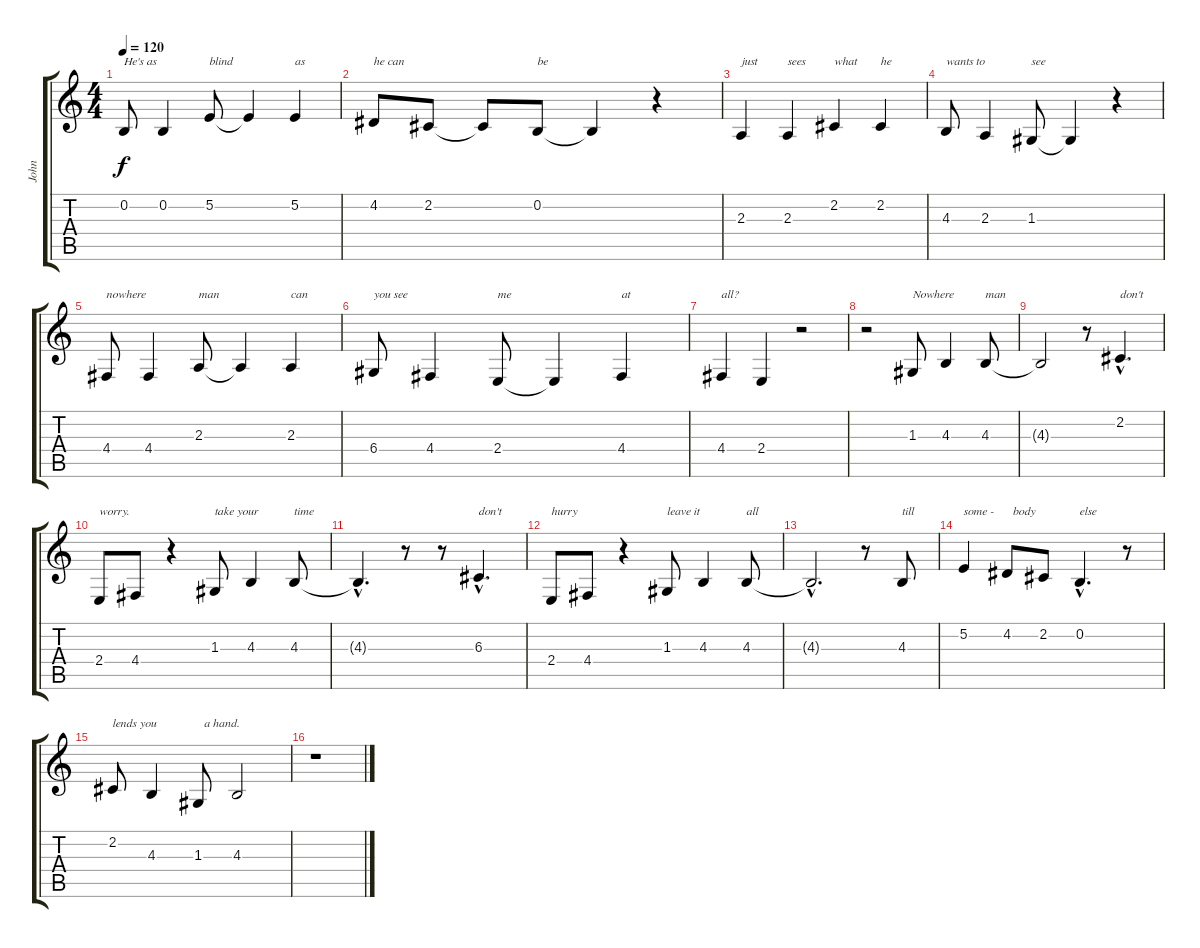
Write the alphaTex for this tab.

\track ("John" "John") {instrument baritonesax}
\staff {score tabs}
\tuning (E4 B3 G3 D3 A2 E2) {hide}
\ts (4 4)
\tempo 120
\clef g2
\ks c
0.2.8{txt "He's as" dy f} 0.2.4 5.2.8{txt "blind"} 5.2{t}.4 5.2.4{txt "as"} |
4.2.8{txt "he can"} 2.2.8 2.2{t}.8 0.2.8{txt "be"} 0.2{t}.4 r.4 |
2.3.4{txt "just"} 2.3.4{txt "sees"} 2.2.4{txt "what"} 2.2.4{txt "he"} |
4.3.8{txt "wants to"} 2.3.4 1.3.8{txt "see"} 1.3{t}.4 r.4 |
4.4.8{txt "nowhere"} 4.4.4 2.3.8{txt "man"} 2.3{t}.4 2.3.4{txt "can"} |
6.4.8{txt "you see"} 4.4.4 2.4.8{txt "me"} 2.4{t}.4 4.4.4{txt "at"} |
4.4.4{txt "all?"} 2.4.4 r.2 |
r.2 1.3.8{txt "Nowhere"} 4.3.4 4.3.8{txt "man"} |
4.3{t}.2 r.8 2.2{hac}.4{d txt "don't"} |
2.4.8{txt "worry."} 4.4.8 r.4 1.3.8{txt "take your"} 4.3.4 4.3.8{txt "time"} |
4.3{hac t}.4{d} r.8 r.8 6.3{hac}.4{d txt "don't"} |
2.4.8{txt "hurry"} 4.4.8 r.4 1.3.8{txt "leave it"} 4.3.4 4.3.8{txt "all"} |
4.3{hac t}.2{d} r.8 4.3.8{txt "till"} |
5.2.4{txt "some -"} 4.2.8{txt "  body"} 2.2.8 0.2{hac}.4{d txt "else"} r.8 |
2.2.8{txt "lends you"} 4.3.4 1.3.8{txt "  a hand."} 4.3.2 |
r.1
